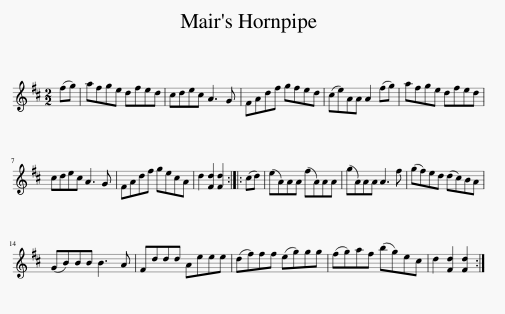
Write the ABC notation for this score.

X:1
L:1/8
M:2/2
I:linebreak $
K:D
V:1 treble
V:1
 (fg) | afge dfed | cdec A3 G | FAdf gfed | (ce)AA A2 (fg) | %5
 afge dfed |$ cdec A3 G | FAdf gecA | d2 [Fd]2 [Fd]2 :: (cd) | %10
 (eA)AA (fA)AA | (gA)AA A3 f | (gf)ed (dc)BA |$ (GB)BB B3 A | Fddd Aeee | %15
 (df)ff (eg)gg | (fg)af (bg)ec | d2 [Fd]2 [Fd]2 :| %18
